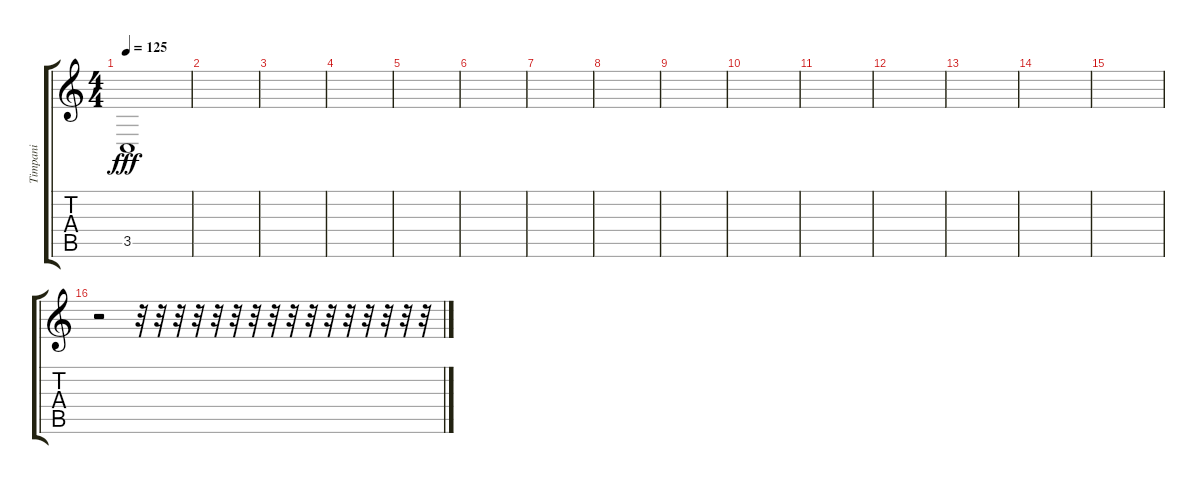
\track ("Timpani" "Timpani") {instrument timpani}
\staff {score tabs}
\tuning (E4 B3 G3 D3 A2 E2) {hide}
\ts (4 4)
\tempo 125
\clef g2
\ks c
3.5.1{dy fff} |
|
|
|
|
|
|
|
|
|
|
|
|
|
|
r.2 r.32 r.32 r.32 r.32 r.32 r.32 r.32 r.32 r.32 r.32 r.32 r.32 r.32 r.32 r.32 r.32
